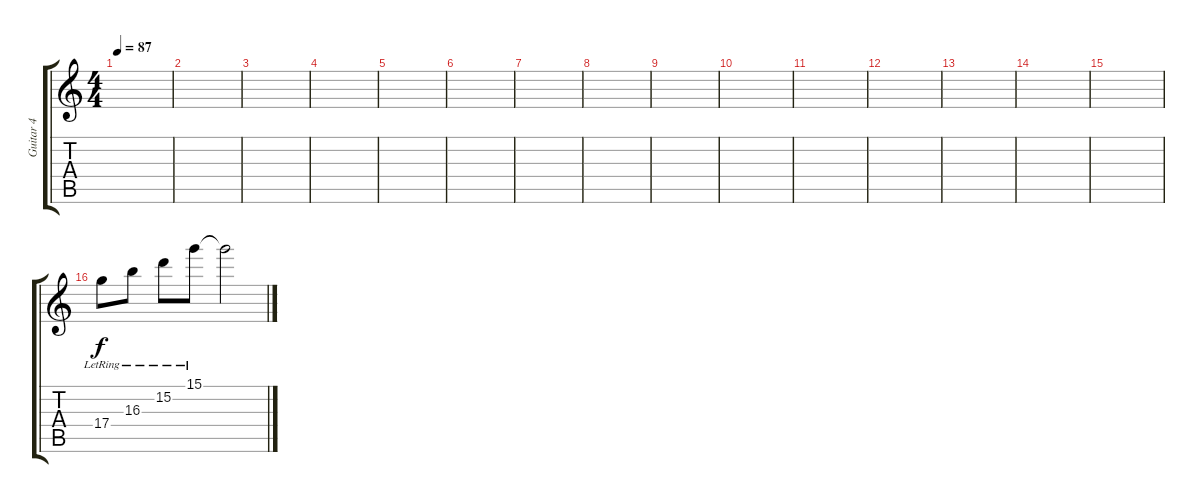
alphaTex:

\track ("Guitar 4" "Guitar 4") {instrument electricguitarclean}
\staff {score tabs}
\tuning (E4 B3 G3 D3 A2 E2) {hide}
\ts (4 4)
\tempo 87
\clef g2
\ks c
|
|
|
|
|
|
|
|
|
|
|
|
|
|
|
17.4{lr}.8 16.3{lr}.8 15.2{lr}.8 15.1{lr}.8 15.1{t}.2
